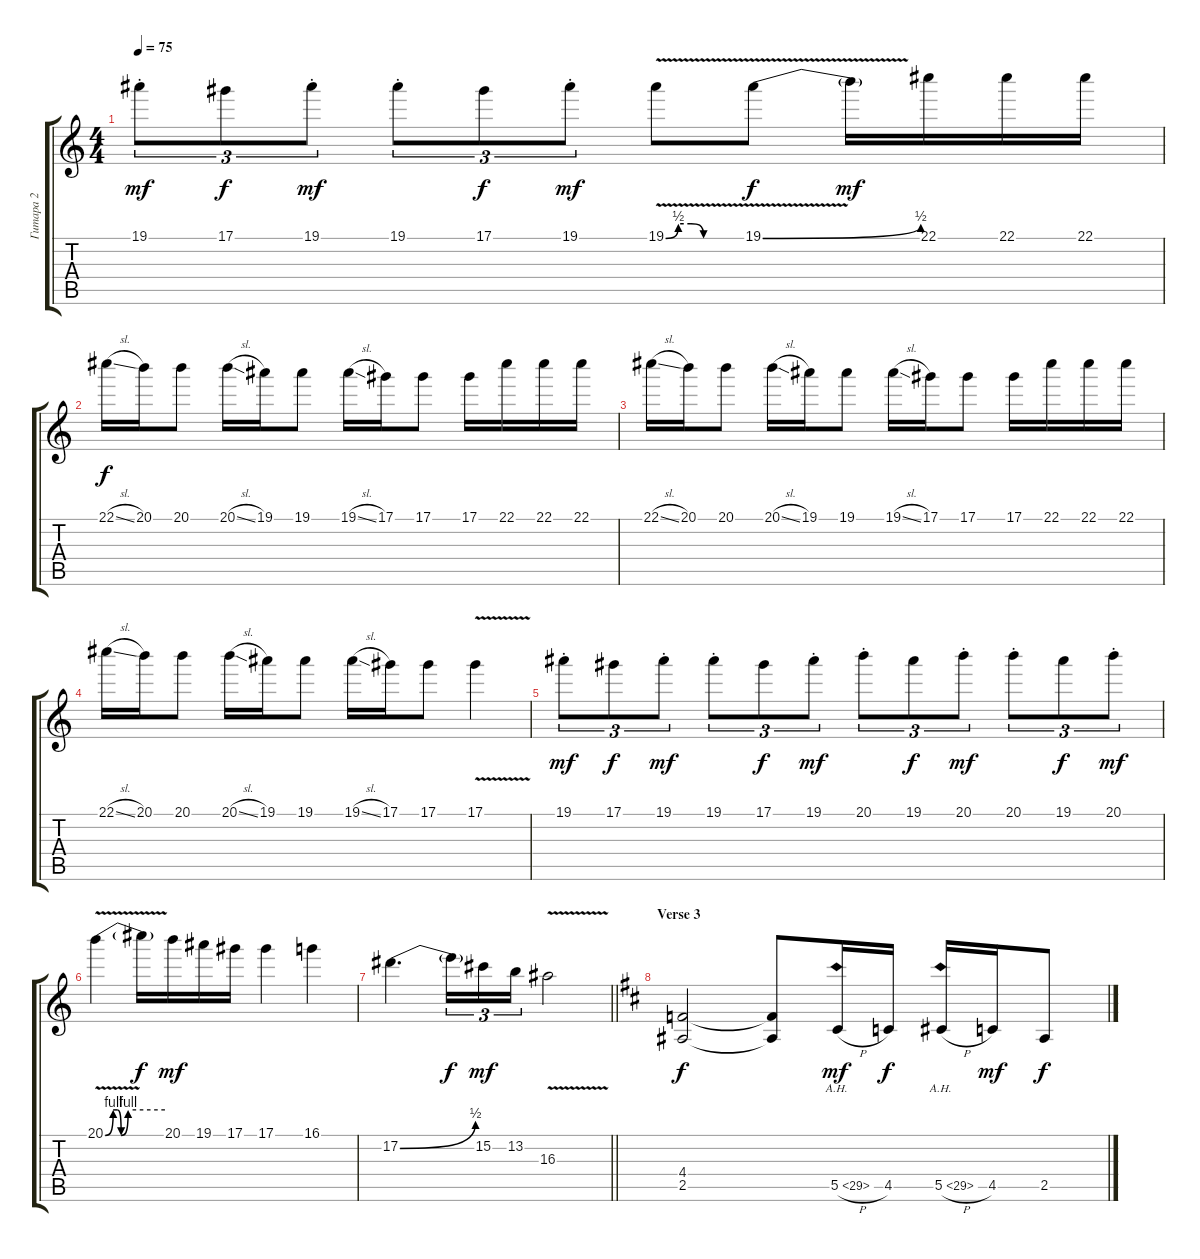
\track ("Гитара 2" "Гитара 2") {instrument distortionguitar}
\staff {score tabs}
\tuning (Eb4 Bb3 Gb3 Db3 Ab2 Eb2) {hide}
\ts (4 4)
\tempo 75
\clef g2
\ks c
19.1{st}.8{tu (3 2) dy mf} 17.1.8{tu (3 2) dy f} 19.1{st}.8{tu (3 2) dy mf} 19.1{st}.8{tu (3 2)} 17.1.8{tu (3 2) dy f} 19.1{st}.8{tu (3 2) dy mf} 19.1{be (custom 0 0 10 2 20 2 30 0 60 0) v}.8 19.1{be (bend 0 0 60 2) v}.8{dy f} 19.1{t}.16{dy mf} 22.1.16 22.1.16 22.1.16 |
22.1{sl}.16{dy f} 20.1.16 20.1.8 20.1{sl}.16 19.1.16 19.1.8 19.1{sl}.16 17.1.16 17.1.8 17.1.16 22.1.16 22.1.16 22.1.16 |
22.1{sl}.16 20.1.16 20.1.8 20.1{sl}.16 19.1.16 19.1.8 19.1{sl}.16 17.1.16 17.1.8 17.1.16 22.1.16 22.1.16 22.1.16 |
22.1{sl}.16 20.1.16 20.1.8 20.1{sl}.16 19.1.16 19.1.8 19.1{sl}.16 17.1.16 17.1.8 17.1{v}.4 |
19.1{st}.8{tu (3 2) dy mf} 17.1.8{tu (3 2) dy f} 19.1{st}.8{tu (3 2) dy mf} 19.1{st}.8{tu (3 2)} 17.1.8{tu (3 2) dy f} 19.1{st}.8{tu (3 2) dy mf} 20.1{st}.8{tu (3 2)} 19.1.8{tu (3 2) dy f} 20.1{st}.8{tu (3 2) dy mf} 20.1{st}.8{tu (3 2)} 19.1.8{tu (3 2) dy f} 20.1{st}.8{tu (3 2) dy mf} |
20.1{be (custom 0 0 8 4 12 4 16 0 23 4 60 4) v}.4 20.1{t}.16{dy f} 20.1.16{dy mf} 19.1.16 17.1.16 17.1.4 16.1.4 |
\barLineRight lightlight
17.2{be (bend 0 0 60 2)}.4{d} 17.2{t}.16{tu (3 2) dy f} 15.2.16{tu (3 2) dy mf} 13.2.16{tu (3 2)} 16.3{v}.2 |
\section ("" "Verse 3")
\ks bminor
(4.4 2.5).2{dy f volume 8} (4.4{t} 2.5{t}).8 5.5{ah 24 h}.16{dy mf} 4.5.16{dy f} 5.5{ah 24 h}.16 4.5.16{dy mf} 2.5.8{dy f}
